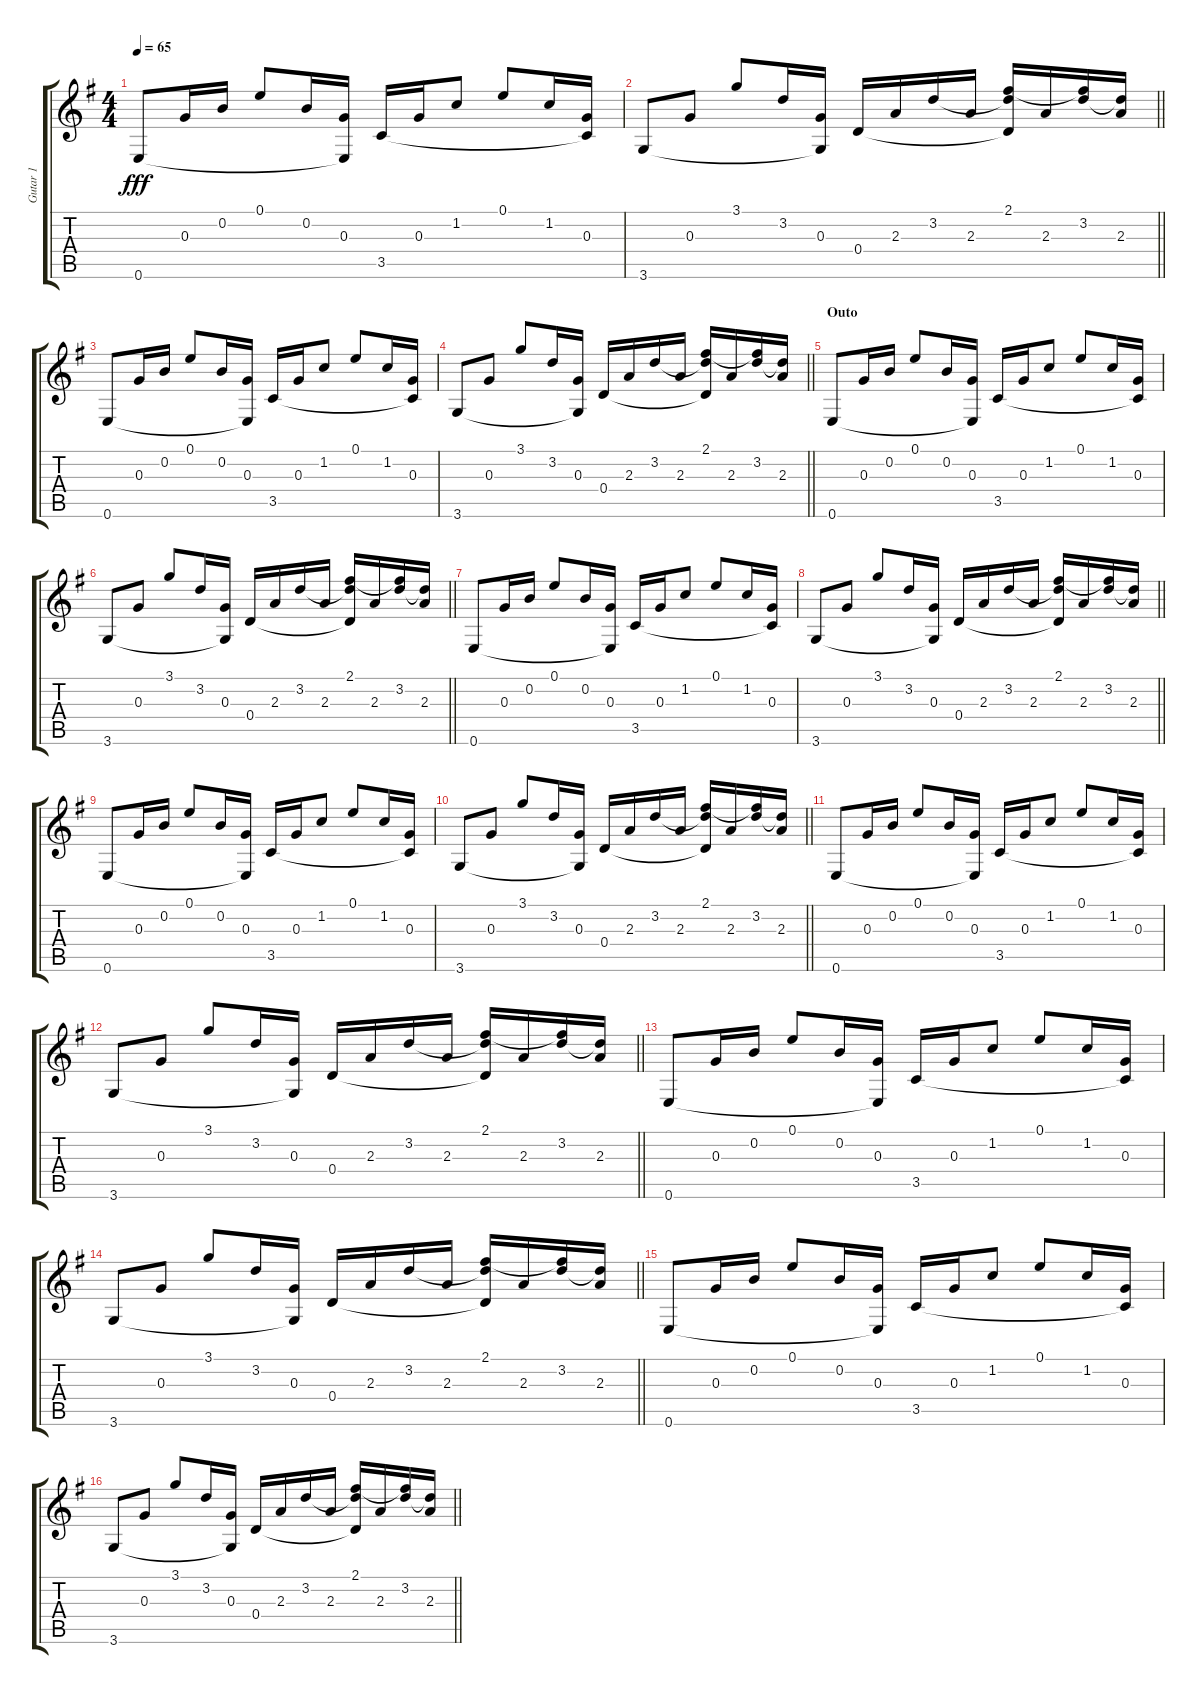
\track ("Gutar 1" "Gutar 1") {instrument acousticguitarsteel}
\staff {score tabs}
\tuning (E4 B3 G3 D3 A2 E2) {hide}
\ts (4 4)
\tempo 65
\clef g2
\ks eminor
0.6.8{dy fff} 0.3.16 0.2.16 0.1.8 0.2.16 (0.3 0.6{t}).16 3.5.16 0.3.16 1.2.8 0.1.8 1.2.16 (0.3 3.5{t}).16 |
\barLineRight lightlight
3.6.8 0.3.8 3.1.8 3.2.16 (0.3 3.6{t}).16 0.4.16 2.3.16 3.2.16 2.3.16 (2.1 3.2{t} 0.4{t}).16 2.3.16 (2.1{t} 3.2).16 (3.2{t} 2.3).16 |
0.6.8 0.3.16 0.2.16 0.1.8 0.2.16 (0.3 0.6{t}).16 3.5.16 0.3.16 1.2.8 0.1.8 1.2.16 (0.3 3.5{t}).16 |
\barLineRight lightlight
3.6.8 0.3.8 3.1.8 3.2.16 (0.3 3.6{t}).16 0.4.16 2.3.16 3.2.16 2.3.16 (2.1 3.2{t} 0.4{t}).16 2.3.16 (2.1{t} 3.2).16 (3.2{t} 2.3).16 |
\section ("" "Outo")
0.6.8 0.3.16 0.2.16 0.1.8 0.2.16 (0.3 0.6{t}).16 3.5.16 0.3.16 1.2.8 0.1.8 1.2.16 (0.3 3.5{t}).16 |
\barLineRight lightlight
3.6.8 0.3.8 3.1.8 3.2.16 (0.3 3.6{t}).16 0.4.16 2.3.16 3.2.16 2.3.16 (2.1 3.2{t} 0.4{t}).16 2.3.16 (2.1{t} 3.2).16 (3.2{t} 2.3).16 |
0.6.8 0.3.16 0.2.16 0.1.8 0.2.16 (0.3 0.6{t}).16 3.5.16 0.3.16 1.2.8 0.1.8 1.2.16 (0.3 3.5{t}).16 |
\barLineRight lightlight
3.6.8 0.3.8 3.1.8 3.2.16 (0.3 3.6{t}).16 0.4.16 2.3.16 3.2.16 2.3.16 (2.1 3.2{t} 0.4{t}).16 2.3.16 (2.1{t} 3.2).16 (3.2{t} 2.3).16 |
0.6.8 0.3.16 0.2.16 0.1.8 0.2.16 (0.3 0.6{t}).16 3.5.16 0.3.16 1.2.8 0.1.8 1.2.16 (0.3 3.5{t}).16 |
\barLineRight lightlight
3.6.8 0.3.8 3.1.8 3.2.16 (0.3 3.6{t}).16 0.4.16 2.3.16 3.2.16 2.3.16 (2.1 3.2{t} 0.4{t}).16 2.3.16 (2.1{t} 3.2).16 (3.2{t} 2.3).16 |
0.6.8 0.3.16 0.2.16 0.1.8 0.2.16 (0.3 0.6{t}).16 3.5.16 0.3.16 1.2.8 0.1.8 1.2.16 (0.3 3.5{t}).16 |
\barLineRight lightlight
3.6.8 0.3.8 3.1.8 3.2.16 (0.3 3.6{t}).16 0.4.16 2.3.16 3.2.16 2.3.16 (2.1 3.2{t} 0.4{t}).16 2.3.16 (2.1{t} 3.2).16 (3.2{t} 2.3).16 |
0.6.8 0.3.16 0.2.16 0.1.8 0.2.16 (0.3 0.6{t}).16 3.5.16 0.3.16 1.2.8 0.1.8 1.2.16 (0.3 3.5{t}).16 |
\barLineRight lightlight
3.6.8 0.3.8 3.1.8 3.2.16 (0.3 3.6{t}).16 0.4.16 2.3.16 3.2.16 2.3.16 (2.1 3.2{t} 0.4{t}).16 2.3.16 (2.1{t} 3.2).16 (3.2{t} 2.3).16 |
0.6.8 0.3.16 0.2.16 0.1.8 0.2.16 (0.3 0.6{t}).16 3.5.16 0.3.16 1.2.8 0.1.8 1.2.16 (0.3 3.5{t}).16 |
\barLineRight lightlight
3.6.8 0.3.8 3.1.8 3.2.16 (0.3 3.6{t}).16 0.4.16 2.3.16 3.2.16 2.3.16 (2.1 3.2{t} 0.4{t}).16 2.3.16 (2.1{t} 3.2).16 (3.2{t} 2.3).16
